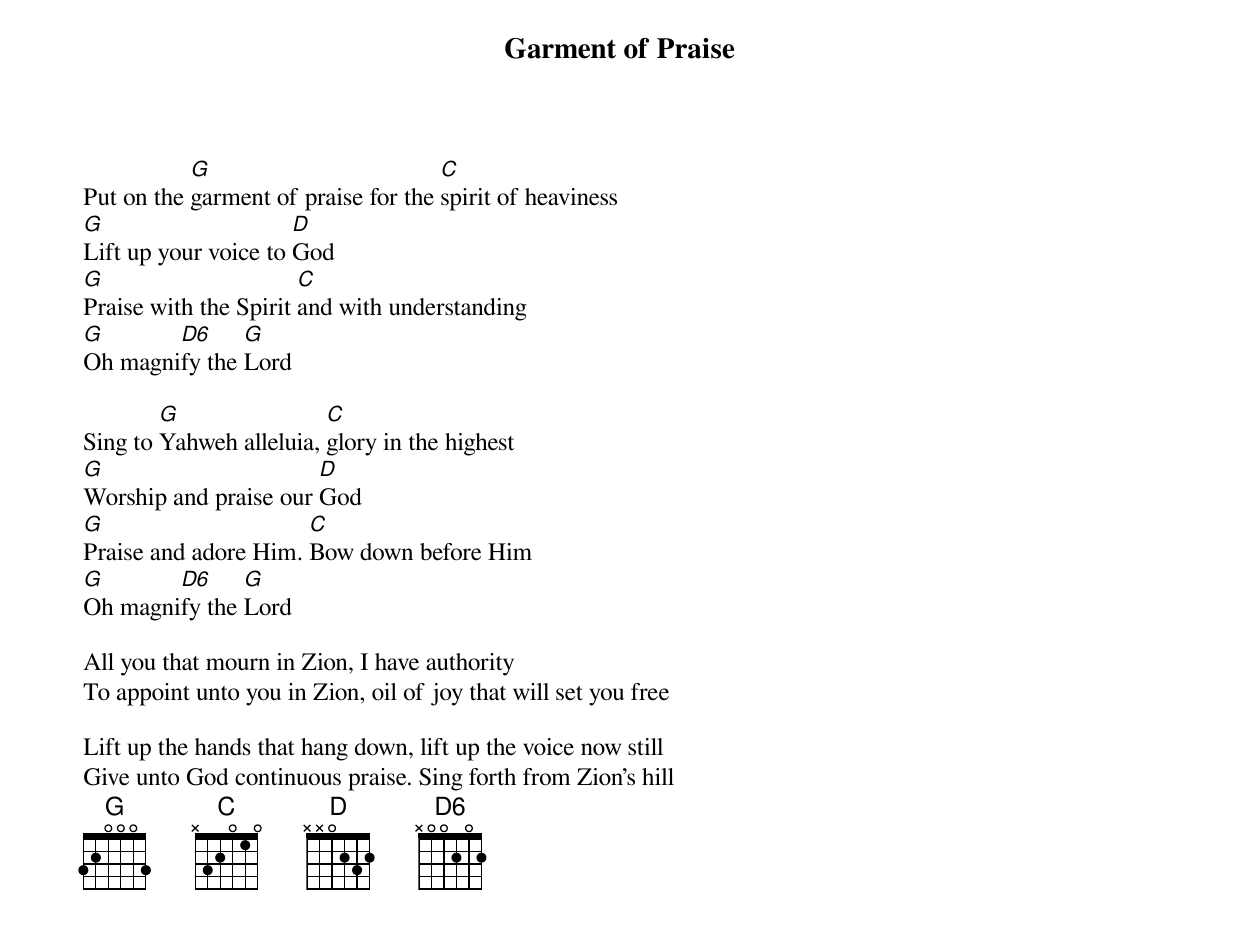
{title: Garment of Praise}
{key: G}
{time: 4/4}
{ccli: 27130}
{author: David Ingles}
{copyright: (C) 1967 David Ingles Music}

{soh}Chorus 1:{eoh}
Put on the [G]garment of praise for the [C]spirit of heaviness
[G]Lift up your voice to [D]God
[G]Praise with the Spirit [C]and with understanding
[G]Oh magni[D6]fy the [G]Lord

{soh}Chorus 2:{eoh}
Sing to [G]Yahweh alleluia, [C]glory in the highest
[G]Worship and praise our [D]God
[G]Praise and adore Him. [C]Bow down before Him
[G]Oh magni[D6]fy the [G]Lord

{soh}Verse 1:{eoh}
All you that mourn in Zion, I have authority
To appoint unto you in Zion, oil of joy that will set you free

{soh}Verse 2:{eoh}
Lift up the hands that hang down, lift up the voice now still
Give unto God continuous praise. Sing forth from Zion's hill
